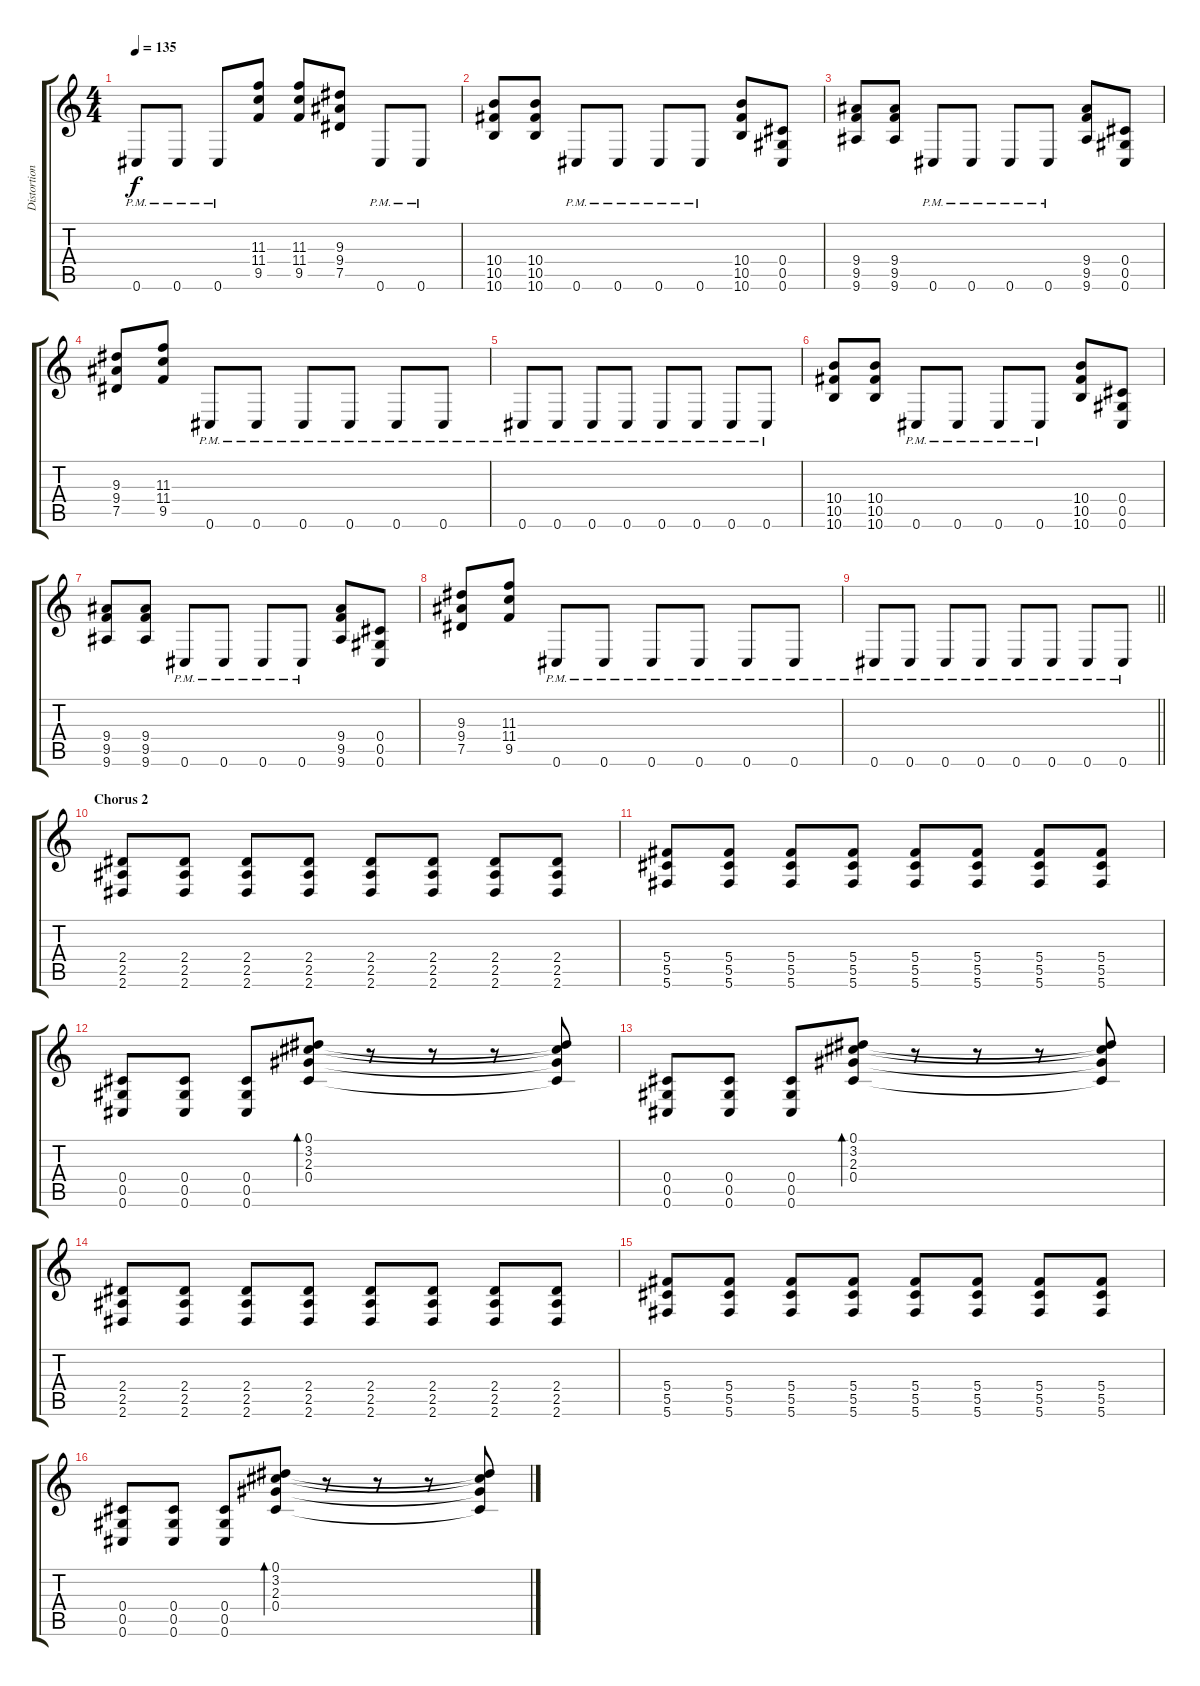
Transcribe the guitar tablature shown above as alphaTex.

\track ("Distortion 1" "Distortion") {instrument distortionguitar}
\staff {score tabs}
\tuning (Eb4 Bb3 Gb3 Db3 Ab2 Db2) {hide}
\ts (4 4)
\tempo 135
\clef g2
\ks c
0.6{pm}.8{dy f} 0.6{pm}.8 0.6{pm}.8 (11.3 11.4 9.5).8 (11.3 11.4 9.5).8 (9.3 9.4 7.5).8 0.6{pm}.8 0.6{pm}.8 |
(10.4 10.5 10.6).8 (10.4 10.5 10.6).8 0.6{pm}.8 0.6{pm}.8 0.6{pm}.8 0.6{pm}.8 (10.4 10.5 10.6).8 (0.4 0.5 0.6).8 |
(9.4 9.5 9.6).8 (9.4 9.5 9.6).8 0.6{pm}.8 0.6{pm}.8 0.6{pm}.8 0.6{pm}.8 (9.4 9.5 9.6).8 (0.4 0.5 0.6).8 |
(9.3 9.4 7.5).8 (11.3 11.4 9.5).8 0.6{pm}.8 0.6{pm}.8 0.6{pm}.8 0.6{pm}.8 0.6{pm}.8 0.6{pm}.8 |
0.6{pm}.8 0.6{pm}.8 0.6{pm}.8 0.6{pm}.8 0.6{pm}.8 0.6{pm}.8 0.6{pm}.8 0.6{pm}.8 |
(10.4 10.5 10.6).8 (10.4 10.5 10.6).8 0.6{pm}.8 0.6{pm}.8 0.6{pm}.8 0.6{pm}.8 (10.4 10.5 10.6).8 (0.4 0.5 0.6).8 |
(9.4 9.5 9.6).8 (9.4 9.5 9.6).8 0.6{pm}.8 0.6{pm}.8 0.6{pm}.8 0.6{pm}.8 (9.4 9.5 9.6).8 (0.4 0.5 0.6).8 |
(9.3 9.4 7.5).8 (11.3 11.4 9.5).8 0.6{pm}.8 0.6{pm}.8 0.6{pm}.8 0.6{pm}.8 0.6{pm}.8 0.6{pm}.8 |
\barLineRight lightlight
0.6{pm}.8 0.6{pm}.8 0.6{pm}.8 0.6{pm}.8 0.6{pm}.8 0.6{pm}.8 0.6{pm}.8 0.6{pm}.8 |
\section ("" "Chorus 2")
(2.4 2.5 2.6).8 (2.4 2.5 2.6).8 (2.4 2.5 2.6).8 (2.4 2.5 2.6).8 (2.4 2.5 2.6).8 (2.4 2.5 2.6).8 (2.4 2.5 2.6).8 (2.4 2.5 2.6).8 |
(5.4 5.5 5.6).8 (5.4 5.5 5.6).8 (5.4 5.5 5.6).8 (5.4 5.5 5.6).8 (5.4 5.5 5.6).8 (5.4 5.5 5.6).8 (5.4 5.5 5.6).8 (5.4 5.5 5.6).8 |
(0.4 0.5 0.6).8 (0.4 0.5 0.6).8 (0.4 0.5 0.6).8 (0.1 3.2 2.3 0.4).8{bd 480} r.8 r.8 r.8 (0.1{t} 3.2{t} 2.3{t} 0.4{t}).8 |
(0.4 0.5 0.6).8 (0.4 0.5 0.6).8 (0.4 0.5 0.6).8 (0.1 3.2 2.3 0.4).8{bd 480} r.8 r.8 r.8 (0.1{t} 3.2{t} 2.3{t} 0.4{t}).8 |
(2.4 2.5 2.6).8 (2.4 2.5 2.6).8 (2.4 2.5 2.6).8 (2.4 2.5 2.6).8 (2.4 2.5 2.6).8 (2.4 2.5 2.6).8 (2.4 2.5 2.6).8 (2.4 2.5 2.6).8 |
(5.4 5.5 5.6).8 (5.4 5.5 5.6).8 (5.4 5.5 5.6).8 (5.4 5.5 5.6).8 (5.4 5.5 5.6).8 (5.4 5.5 5.6).8 (5.4 5.5 5.6).8 (5.4 5.5 5.6).8 |
(0.4 0.5 0.6).8 (0.4 0.5 0.6).8 (0.4 0.5 0.6).8 (0.1 3.2 2.3 0.4).8{bd 480} r.8 r.8 r.8 (0.1{t} 3.2{t} 2.3{t} 0.4{t}).8
